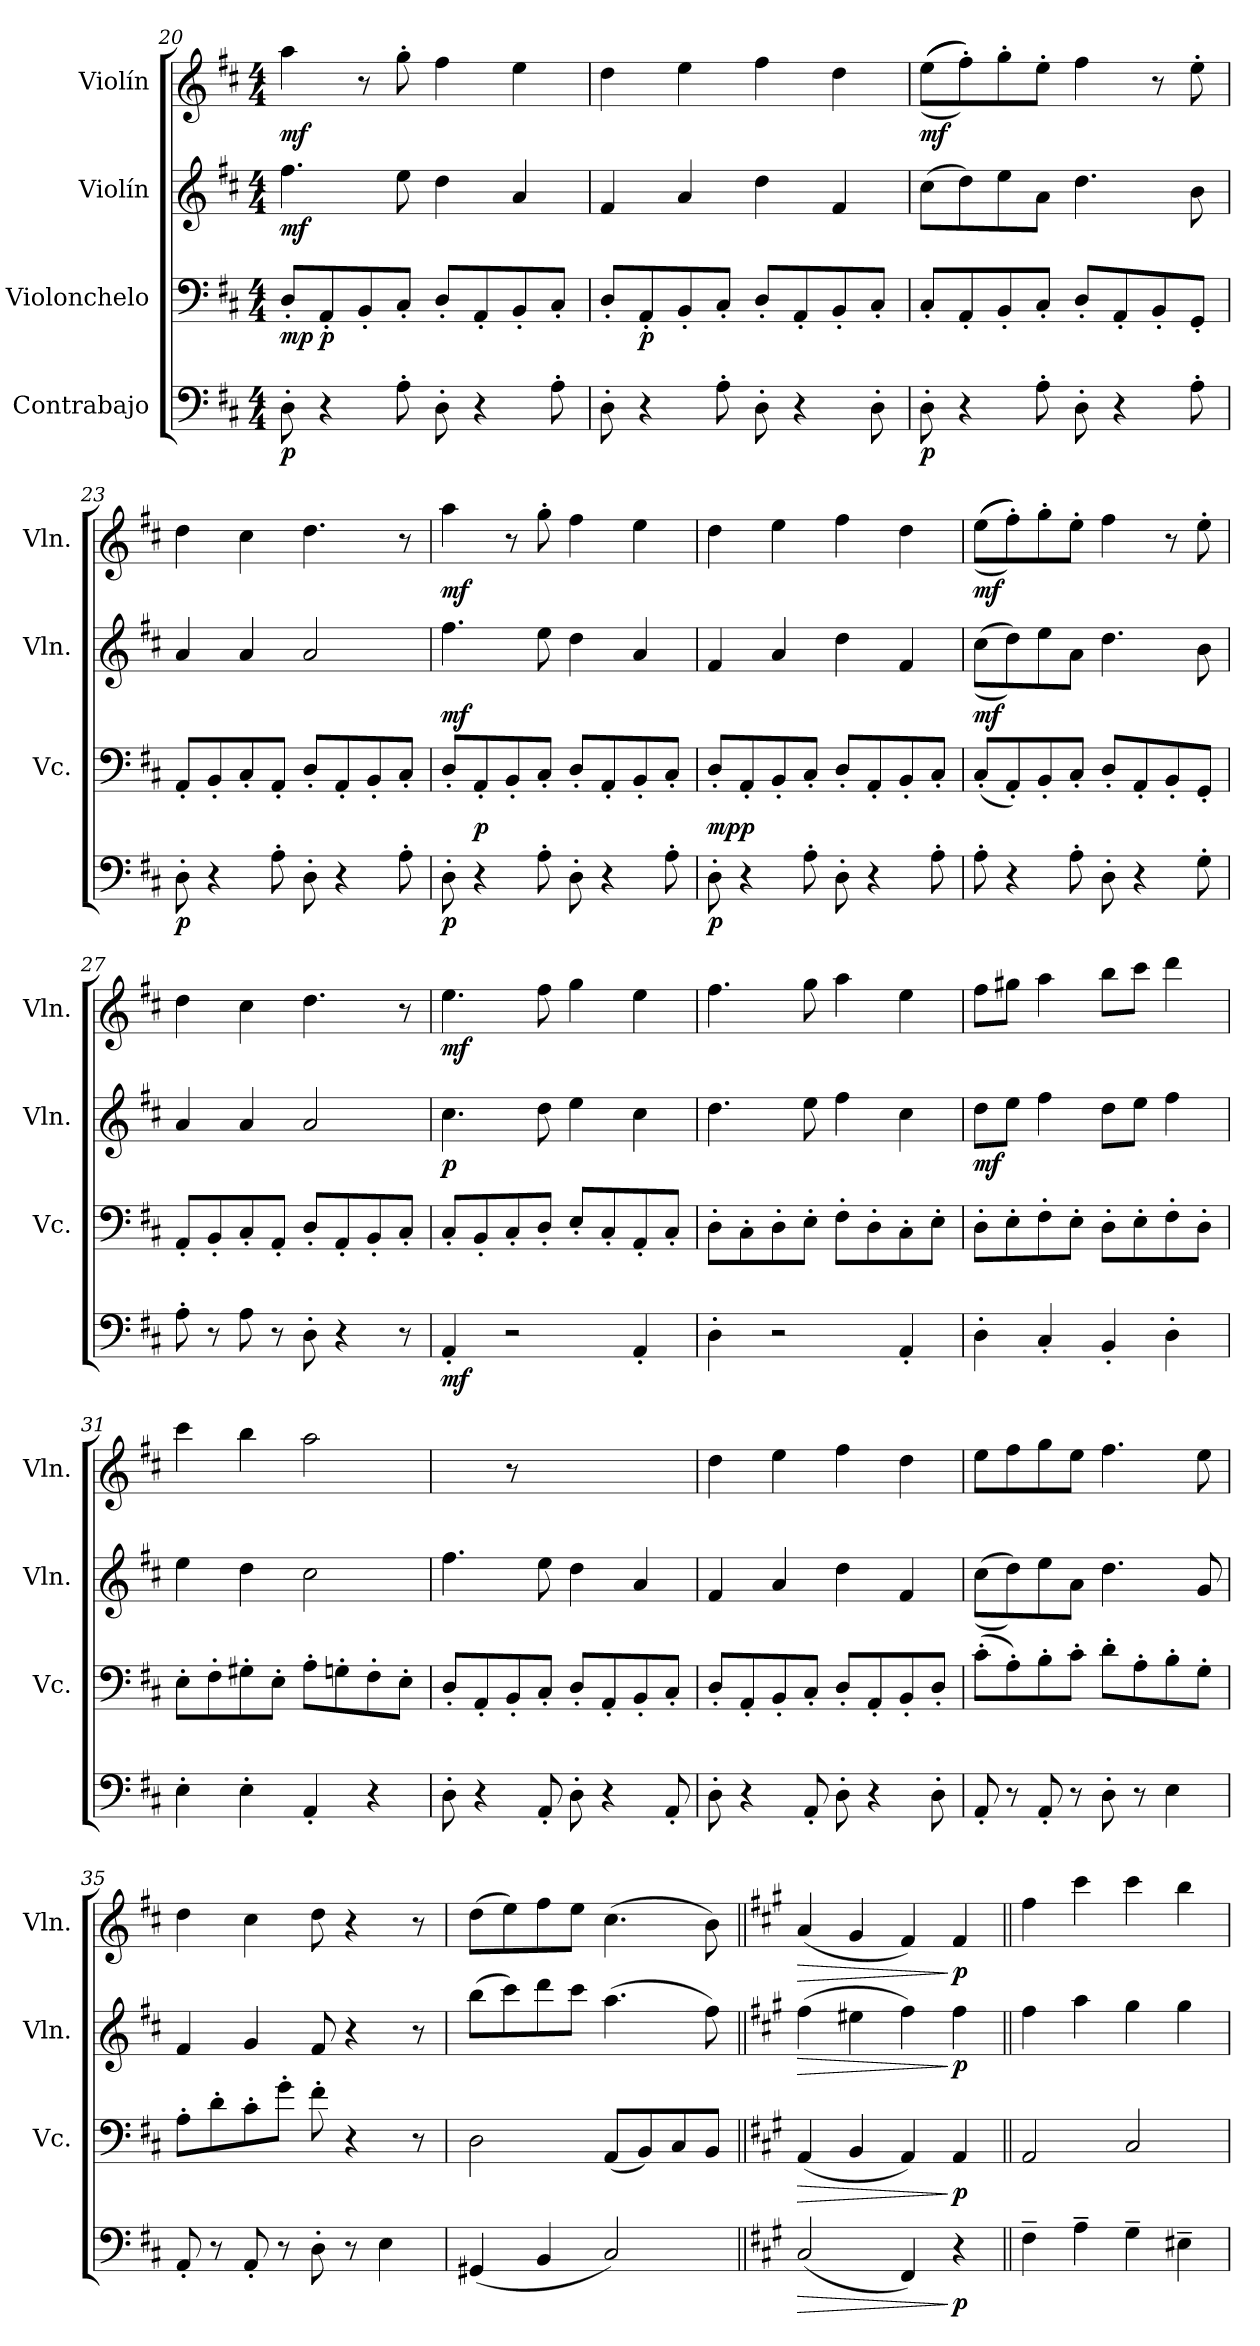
**kern	**dynam	**kern	**dynam	**kern	**dynam	**kern	**dynam
*part4	*part4	*part3	*part3	*part2	*part2	*part1	*part1
*staff4	*staff4	*staff3	*staff3	*staff2	*staff2	*staff1	*staff1
*I"Contrabajo	*	*I"Violonchelo	*	*I"Violín	*	*I"Violín	*
*	*	*I'Vc.	*	*I'Vln.	*	*I'Vln.	*
*clefF4	*	*clefF4	*	*clefG2	*	*clefG2	*
*ITrd7c12	*	*	*	*	*	*	*
*k[f#c#]	*	*k[f#c#]	*	*k[f#c#]	*	*k[f#c#]	*
*M4/4	*	*M4/4	*	*M4/4	*	*M4/4	*
=20	=20	=20	=20	=20	=20	=20	=20
!	!LO:DY:b	!	!LO:DY:b	!	!LO:DY:b	!	!LO:DY:b
8DD'\	p	8D'/L	mp	4.ff#\	mf	4aa\	mf
!	!	!	!LO:DY:b	!	!	!	!
4r	.	8AA'/	p	.	.	.	.
.	.	8BB'/	.	.	.	8r	.
8AA'\	.	8C#'/J	.	8ee\	.	8gg'\	.
8DD'\	.	8D'/L	.	4dd\	.	4ff#\	.
4r	.	8AA'/	.	.	.	.	.
.	.	8BB'/	.	4a/	.	4ee\	.
8AA'\	.	8C#'/J	.	.	.	.	.
=21	=21	=21	=21	=21	=21	=21	=21
!	!	!	!LO:DY:b	!	!	!	!
!	!	!	!LO:DY:n=1:b	!	!	!	!
8DD'\	.	8D'/L	mp mp	4f#/	.	4dd\	.
!	!	!	!LO:DY:n=2:b	!	!	!	!
4r	.	8AA'/	p	.	.	.	.
.	.	8BB'/	.	4a/	.	4ee\	.
8AA'\	.	8C#'/J	.	.	.	.	.
8DD'\	.	8D'/L	.	4dd\	.	4ff#\	.
4r	.	8AA'/	.	.	.	.	.
.	.	8BB'/	.	4f#/	.	4dd\	.
8DD'\	.	8C#'/J	.	.	.	.	.
=22	=22	=22	=22	=22	=22	=22	=22
!	!LO:DY:b	!	!	!	!	!	!LO:DY:b
8DD'\	p	8C#'/L	.	(8cc#\L	.	(((8ee\L	mf
4r	.	8AA'/	.	8dd\)	.	8ff#'\)))	.
.	.	8BB'/	.	8ee\	.	8gg'\	.
8AA'\	.	8C#'/J	.	8a\J	.	8ee'\J	.
8DD'\	.	8D'/L	.	4.dd\	.	4ff#\	.
4r	.	8AA'/	.	.	.	.	.
.	.	8BB'/	.	.	.	8r	.
8AA'\	.	8GG'/J	.	8b\	.	8ee'\	.
=23	=23	=23	=23	=23	=23	=23	=23
!	!LO:DY:b	!	!	!	!	!	!
8DD'\	p	8AA'/L	.	4a/	.	4dd\	.
4r	.	8BB'/	.	.	.	.	.
.	.	8C#'/	.	4a/	.	4cc#\	.
8AA'\	.	8AA'/J	.	.	.	.	.
8DD'\	.	8D'/L	.	2a/	.	4.dd\	.
4r	.	8AA'/	.	.	.	.	.
.	.	8BB'/	.	.	.	.	.
8AA'\	.	8C#'/J	.	.	.	8r	.
!!LO:PB:g=z
=24	=24	=24	=24	=24	=24	=24	=24
!	!LO:DY:b	!	!LO:DY:b	!	!	!	!
!	!	!	!LO:DY:n=1:b	!	!LO:DY:b	!	!LO:DY:b
8DD'\	p	8D'/L	mf mp	4.ff#\	mf	4aa\	mf
!	!	!	!LO:DY:n=2:b	!	!	!	!
4r	.	8AA'/	p	.	.	.	.
.	.	8BB'/	.	.	.	8r	.
8AA'\	.	8C#'/J	.	8ee\	.	8gg'\	.
8DD'\	.	8D'/L	.	4dd\	.	4ff#\	.
4r	.	8AA'/	.	.	.	.	.
.	.	8BB'/	.	4a/	.	4ee\	.
8AA'\	.	8C#'/J	.	.	.	.	.
=25	=25	=25	=25	=25	=25	=25	=25
!	!LO:DY:b	!	!LO:DY:b	!	!	!	!
8DD'\	p	8D'/L	mp	4f#/	.	4dd\	.
!	!	!	!LO:DY:b	!	!	!	!
4r	.	8AA'/	p	.	.	.	.
.	.	8BB'/	.	4a/	.	4ee\	.
8AA'\	.	8C#'/J	.	.	.	.	.
8DD'\	.	8D'/L	.	4dd\	.	4ff#\	.
4r	.	8AA'/	.	.	.	.	.
.	.	8BB'/	.	4f#/	.	4dd\	.
8AA'\	.	8C#'/J	.	.	.	.	.
=26	=26	=26	=26	=26	=26	=26	=26
!	!	!	!	!	!LO:DY:b	!	!LO:DY:b
8AA'\	.	(8C#'/L	.	((8cc#\L	mf	(((8ee\L	mf
4r	.	8AA'/)	.	8dd\))	.	8ff#'\)))	.
.	.	8BB'/	.	8ee\	.	8gg'\	.
8AA'\	.	8C#'/J	.	8a\J	.	8ee'\J	.
8DD'\	.	8D'/L	.	4.dd\	.	4ff#\	.
4r	.	8AA'/	.	.	.	.	.
.	.	8BB'/	.	.	.	8r	.
8GG'\	.	8GG'/J	.	8b\	.	8ee'\	.
=27	=27	=27	=27	=27	=27	=27	=27
8AA'\	.	8AA'/L	.	4a/	.	4dd\	.
8r	.	8BB'/	.	.	.	.	.
8AA\	.	8C#'/	.	4a/	.	4cc#\	.
8r	.	8AA'/J	.	.	.	.	.
8DD'\	.	8D'/L	.	2a/	.	4.dd\	.
4r	.	8AA'/	.	.	.	.	.
.	.	8BB'/	.	.	.	.	.
8r	.	8C#'/J	.	.	.	8r	.
=28	=28	=28	=28	=28	=28	=28	=28
!	!LO:DY:b	!	!	!	!LO:DY:b	!	!LO:DY:b
4AAA'/	mf	8C#'/L	.	4.cc#\	p	4.ee\	mf
.	.	8BB'/	.	.	.	.	.
2r	.	8C#'/	.	.	.	.	.
.	.	8D'/J	.	8dd\	.	8ff#\	.
.	.	8E'/L	.	4ee\	.	4gg\	.
.	.	8C#'/	.	.	.	.	.
4AAA'/	.	8AA'/	.	4cc#\	.	4ee\	.
.	.	8C#'/J	.	.	.	.	.
!!LO:LB:g=z
=29	=29	=29	=29	=29	=29	=29	=29
4DD'\	.	8D'\L	.	4.dd\	.	4.ff#\	.
.	.	8C#'\	.	.	.	.	.
2r	.	8D'\	.	.	.	.	.
.	.	8E'\J	.	8ee\	.	8gg\	.
.	.	8F#'\L	.	4ff#\	.	4aa\	.
.	.	8D'\	.	.	.	.	.
4AAA'/	.	8C#'\	.	4cc#\	.	4ee\	.
.	.	8E'\J	.	.	.	.	.
=30	=30	=30	=30	=30	=30	=30	=30
!	!	!	!	!	!LO:DY:b	!	!
4DD'\	.	8D'\L	.	8dd\L	mf	8ff#\L	.
.	.	8E'\	.	8ee\J	.	8gg#X\J	.
4CC#'/	.	8F#'\	.	4ff#\	.	4aa\	.
.	.	8E'\J	.	.	.	.	.
4BBB'/	.	8D'\L	.	8dd\L	.	8bb\L	.
.	.	8E'\	.	8ee\J	.	8ccc#\J	.
4DD'\	.	8F#'\	.	4ff#\	.	4ddd\	.
.	.	8D'\J	.	.	.	.	.
=31	=31	=31	=31	=31	=31	=31	=31
4EE'\	.	8E'\L	.	4ee\	.	4ccc#\	.
.	.	8F#'\	.	.	.	.	.
4EE'\	.	8G#X'\	.	4dd\	.	4bb\	.
.	.	8E'\J	.	.	.	.	.
4AAA'/	.	8A'\L	.	2cc#\	.	2aa\	.
.	.	8Gn'\	.	.	.	.	.
4r	.	8F#'\	.	.	.	.	.
.	.	8E'\J	.	.	.	.	.
=32	=32	=32	=32	=32	=32	=32	=32
8DD'\	.	8D'/L	.	4.ff#\	.	4aa\yy	.
4r	.	8AA'/	.	.	.	.	.
.	.	8BB'/	.	.	.	8r	.
8AAA'/	.	8C#'/J	.	8ee\	.	8gg'\yy	.
8DD'\	.	8D'/L	.	4dd\	.	4ff#\yy	.
4r	.	8AA'/	.	.	.	.	.
.	.	8BB'/	.	4a/	.	4ee\yy	.
8AAA'/	.	8C#'/J	.	.	.	.	.
!!LO:LB:g=z
=33	=33	=33	=33	=33	=33	=33	=33
8DD'\	.	8D'/L	.	4f#/	.	4dd\	.
4r	.	8AA'/	.	.	.	.	.
.	.	8BB'/	.	4a/	.	4ee\	.
8AAA'/	.	8C#'/J	.	.	.	.	.
8DD'\	.	8D'/L	.	4dd\	.	4ff#\	.
4r	.	8AA'/	.	.	.	.	.
.	.	8BB'/	.	4f#/	.	4dd\	.
8DD'\	.	8D'/J	.	.	.	.	.
=34	=34	=34	=34	=34	=34	=34	=34
8AAA'/	.	(8c#'\L	.	((8cc#\L	.	8ee\L	.
8r	.	8A'\)	.	8dd\))	.	8ff#\	.
8AAA'/	.	8B'\	.	8ee\	.	8gg\	.
8r	.	8c#'\J	.	8a\J	.	8ee\J	.
8DD'\	.	8d'\L	.	4.dd\	.	4.ff#\	.
8r	.	8A'\	.	.	.	.	.
4EE\	.	8B'\	.	.	.	.	.
.	.	8G'\J	.	8g/	.	8ee\	.
=35	=35	=35	=35	=35	=35	=35	=35
8AAA'/	.	8A'\L	.	4f#/	.	4dd\	.
8r	.	8d'\	.	.	.	.	.
8AAA'/	.	8c#'\	.	4g/	.	4cc#\	.
8r	.	8g'\J	.	.	.	.	.
8DD'\	.	8f#'\	.	8f#/	.	8dd\	.
8r	.	4r	.	4r	.	4r	.
4EE\	.	.	.	.	.	.	.
.	.	8r	.	8r	.	8r	.
=36	=36	=36	=36	=36	=36	=36	=36
(4GGG#X/	.	2D\	.	(8bb\L	.	(8dd\L	.
.	.	.	.	8ccc#\)	.	8ee\)	.
4BBB/	.	.	.	8ddd\	.	8ff#\	.
.	.	.	.	8ccc#\J	.	8ee\J	.
2CC#/)	.	(8AA/L	.	(4.aa\	.	(4.cc#\	.
.	.	8BB/)	.	.	.	.	.
.	.	8C#/	.	.	.	.	.
.	.	8BB/J	.	8ff#\)	.	8b\)	.
!!LO:PB:g=z
=37||	=37||	=37||	=37||	=37||	=37||	=37||	=37||
*k[f#c#g#]	*	*k[f#c#g#]	*	*k[f#c#g#]	*	*k[f#c#g#]	*
!	!LO:HP:b	!	!LO:HP:b	!	!LO:HP:b	!	!LO:HP:b
(2CC#/	>	(4AA/	>	(4ff#\	>	(4a/	>
.	.	4BB/	.	4ee#X\	.	4g#/	.
4FFF#/)	.	4AA/)	.	4ff#\)	.	4f#/)	.
!	!LO:DY:n=1:b	!	!LO:DY:n=1:b	!	!LO:DY:n=1:b	!	!LO:DY:n=1:b
4r	] p	4AA/	] p	4ff#\	] p	4f#/	] p
=38||	=38||	=38||	=38||	=38||	=38||	=38||	=38||
4FF#~\	.	2AA/	.	4ff#\	.	4ff#\	.
4AA~\	.	.	.	4aa\	.	4ccc#\	.
4GG#~\	.	2C#/	.	4gg#\	.	4ccc#\	.
4EE#X~\	.	.	.	4gg#\	.	4bb\	.
=	=	=	=	=	=	=	=
*-	*-	*-	*-	*-	*-	*-	*-
